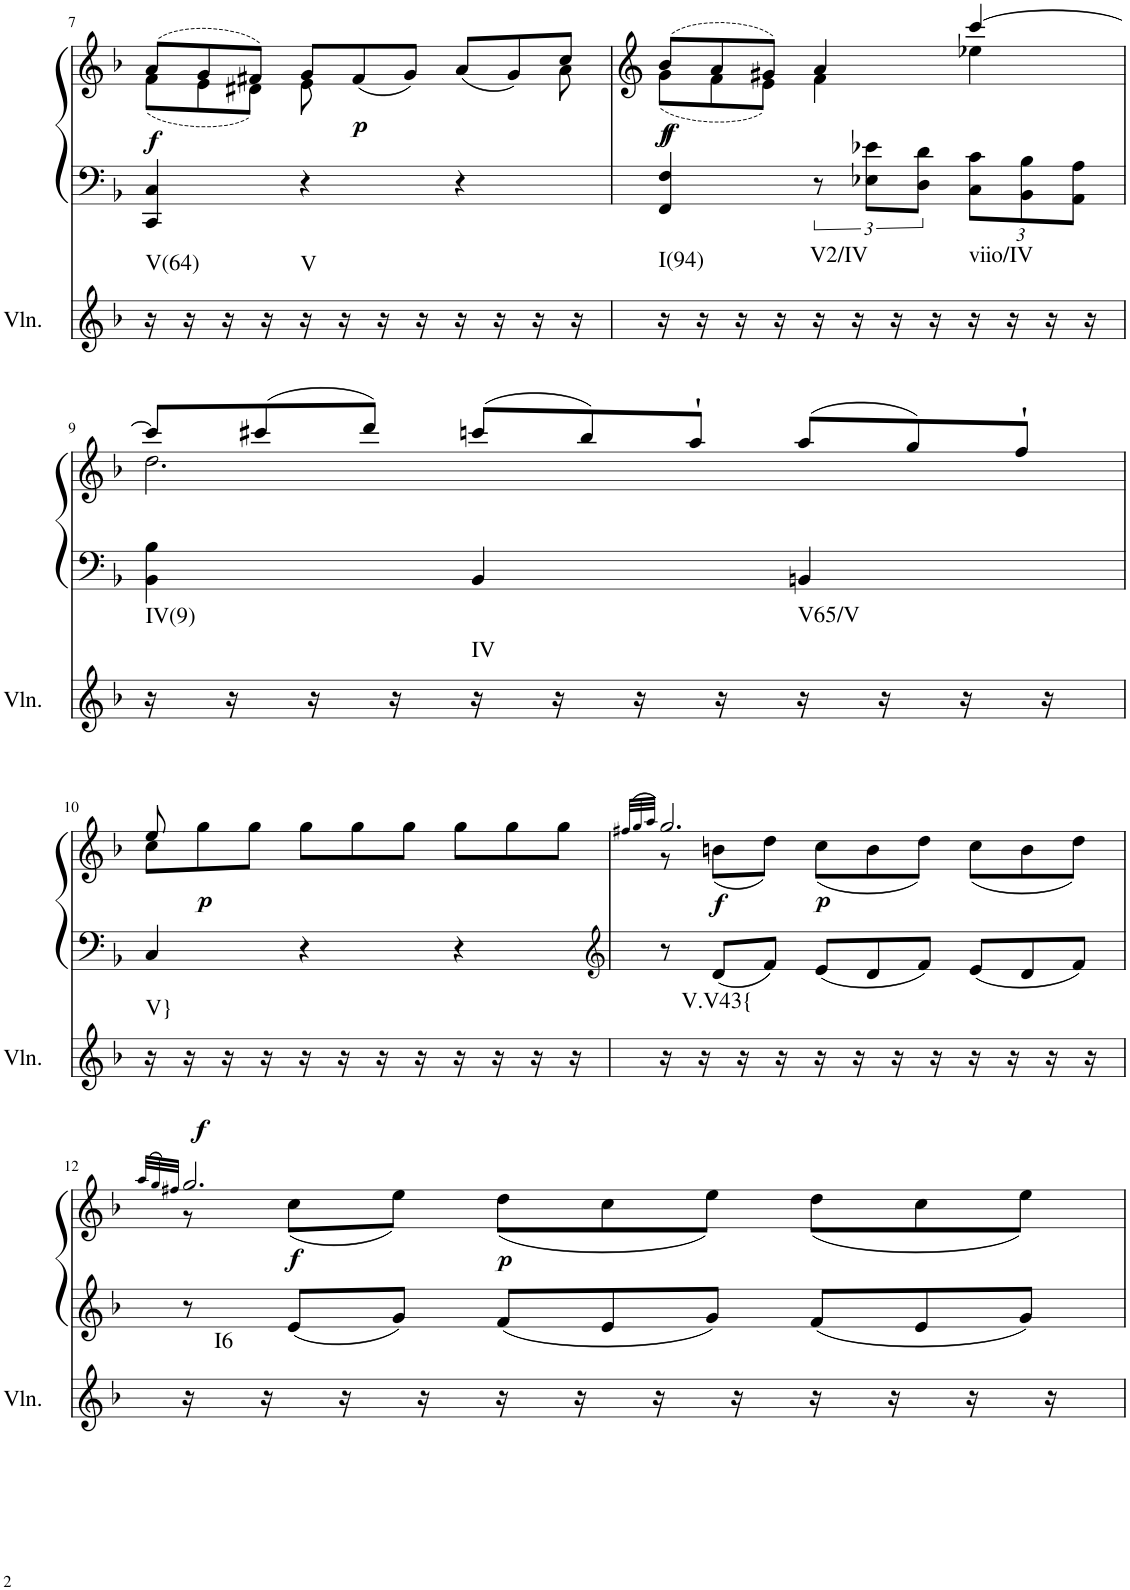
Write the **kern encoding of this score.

**kern	**harte	**kern	**kern	**dynam
*part2	*part2	*part1	*part1	*part1
*staff3	*	*staff2	*staff1	*staff1/2
*I"Violin	*	*I"Klavier linke Hand	*	*
*I'Vln.	*	*	*	*
!!LO:PB:g=z
*clefG2	*	*clefF4	*clefG2	*
*k[b-]	*	*k[b-]	*k[b-]	*
*M3/4	*	*M3/4	*M3/4	*
*	*	*	*Xbrackettup	*
=7	=7	=7	=7	=7
*	*	*	*^	*
!	!LO:H:kt=V(64)	!	!	!	!LO:DY:a=2
16r	N	4CC/ 4C/	(12a/L	(12f\L	f
16r	.	.	.	.	.
.	.	.	12g/	12e\	.
16r	.	.	.	.	.
.	.	.	12f#X/J)	12d#X\J)	.
16r	.	.	.	.	.
!	!LO:H:kt=V	!	!	!	!
16r	N	4r	12g/L	8e\	.
16r	.	.	.	.	.
!	!	!	!	!	!LO:DY:b
.	.	.	(<12f#/	.	p
16r	.	.	.	8ryy	.
.	.	.	12g/J)	.	.
16r	.	.	.	.	.
*	*	*	*	*brackettup	*
16r	.	4r	(<12a/L	12ryy	.
16r	.	.	.	.	.
.	.	.	12g/)	12ryy	.
16r	.	.	.	.	.
.	.	.	12cc/J	12a\	.
16r	.	.	.	.	.
=8	=8	=8	=8	=8	=8
*	*	*	*Xbrackettup	*	*
!	!	!	!	!	!LO:DY:a=2
!	!LO:H:kt=I(94)	!	!	!	!LO:DY:n=1:a=2
16r	N	4FF/ 4F/	(12b-/L	(12g\L	f f
16r	.	.	.	.	.
.	.	.	12a/	12f\	.
16r	.	.	.	.	.
.	.	.	12g#X/J)	12e\J)	.
16r	.	.	.	.	.
!	!LO:H:kt=V2/IV	!	!	!	!
16r	N	12r	4a/	4f\	.
16r	.	.	.	.	.
.	.	12E-X\ 12e-X\L	.	.	.
16r	.	.	.	.	.
.	.	12D\ 12d\J	.	.	.
16r	.	.	.	.	.
*	*	*Xbrackettup	*	*	*
!	!LO:H:kt=viio/IV	!	!	!	!
16r	N	12C\ 12c\L	[4ccc/	4ee-X\	.
16r	.	.	.	.	.
.	.	12BB-\ 12B-\	.	.	.
16r	.	.	.	.	.
.	.	12AA\ 12A\J	.	.	.
16r	.	.	.	.	.
!!LO:LB:g=z	!!
=9	=9	=9	=9	=9	=9
!	!LO:H:kt=IV(9)	!	!	!	!
16r	N	4BB-\ 4B-\	12ccc/L]	2.dd\	.
16r	.	.	.	.	.
.	.	.	(12ccc#X/	.	.
16r	.	.	.	.	.
.	.	.	12ddd/J)	.	.
16r	.	.	.	.	.
!	!LO:H:kt=IV	!	!	!	!
16r	N	4BB-/	(12cccn/L	.	.
16r	.	.	.	.	.
.	.	.	12bb-/)	.	.
16r	.	.	.	.	.
.	.	.	12aa`/J	.	.
16r	.	.	.	.	.
!	!LO:H:kt=V65/V	!	!	!	!
16r	N	4BBn/	(12aa/L	.	.
16r	.	.	.	.	.
.	.	.	12gg/)	.	.
16r	.	.	.	.	.
.	.	.	12ff`/J	.	.
16r	.	.	.	.	.
!!LO:LB:g=z	!!
=10	=10	=10	=10	=10	=10
*	*	*	*brackettup	*Xbrackettup	*
!	!LO:H:kt=V}	!	!	!	!
16r	N	4C/	12ee/	12cc\L	.
16r	.	.	.	.	.
!	!	!	!	!	!LO:DY:b
.	.	.	12ryy	12gg\	p
16r	.	.	.	.	.
.	.	.	12ryy	12gg\J	.
16r	.	.	.	.	.
16r	.	4r	4ryy	12gg\L	.
16r	.	.	.	.	.
.	.	.	.	12gg\	.
16r	.	.	.	.	.
.	.	.	.	12gg\J	.
16r	.	.	.	.	.
16r	.	4r	4ryy	12gg\L	.
16r	.	.	.	.	.
.	.	.	.	12gg\	.
16r	.	.	.	.	.
.	.	.	.	12gg\J	.
16r	.	.	.	.	.
=11	=11	=11	=11	=11	=11
*	*	*clefG2	*	*	*
.	.	.	(>32qff#X/LLL	.	.
.	.	.	32qgg/	.	.
.	.	.	32qaa/JJJ)	.	.
*	*	*brackettup	*	*brackettup	*
!	!LO:H:kt=V.V43{	!	!	!	!
16r	N	12r	2.gg/	12r	.
16r	.	.	.	.	.
!	!	!	!	!	!LO:DY:a=2
.	.	12d/L	.	(12bn\L	f
16r	.	.	.	.	.
.	.	12f/J	.	12dd\J)	.
16r	.	.	.	.	.
*	*	*Xbrackettup	*	*Xbrackettup	*
!	!	!	!	!	!LO:DY:b
16r	.	12e/L	.	(12cc\L	p
16r	.	.	.	.	.
.	.	12d/	.	12b\	.
16r	.	.	.	.	.
.	.	12f/J	.	12dd\J)	.
16r	.	.	.	.	.
16r	.	12e/L	.	(12cc\L	.
16r	.	.	.	.	.
.	.	12d/	.	12b\	.
16r	.	.	.	.	.
.	.	12f/J	.	12dd\J)	.
16r	.	.	.	.	.
!!LO:LB:g=z	!!
=12	=12	=12	=12	=12	=12
.	.	.	(>32qaa/LLL	.	.
.	.	.	32qgg/)	.	.
.	.	.	32qff#X/JJJ	.	.
*	*	*brackettup	*	*brackettup	*
!	!LO:H:kt=I6	!	!	!	!LO:DY:a
16r	N	12r	2.gg/	12r	f
16r	.	.	.	.	.
!	!	!	!	!	!LO:DY:b
.	.	12e/L	.	(12cc\L	f
16r	.	.	.	.	.
.	.	12g/J	.	12ee\J)	.
16r	.	.	.	.	.
*	*	*Xbrackettup	*	*Xbrackettup	*
!	!	!	!	!	!LO:DY:b
16r	.	12f/L	.	(12dd\L	p
16r	.	.	.	.	.
.	.	12e/	.	12cc\	.
16r	.	.	.	.	.
.	.	12g/J	.	12ee\J)	.
16r	.	.	.	.	.
16r	.	12f/L	.	(12dd\L	.
16r	.	.	.	.	.
.	.	12e/	.	12cc\	.
16r	.	.	.	.	.
.	.	12g/J	.	12ee\J)	.
16r	.	.	.	.	.
*	*	*	*v	*v	*
=	=	=	=	=
*-	*-	*-	*-	*-
